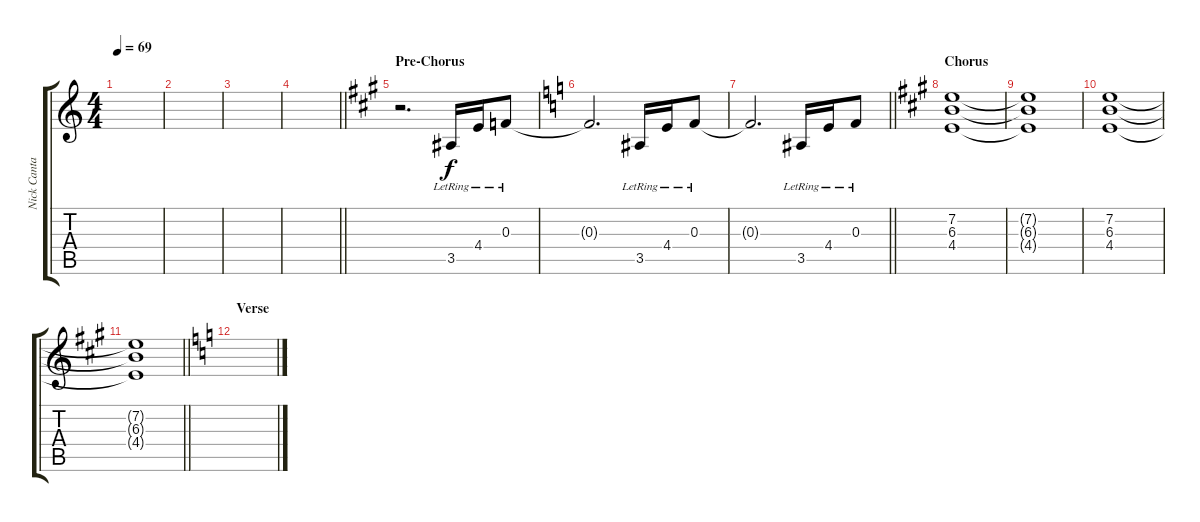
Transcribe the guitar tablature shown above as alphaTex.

\track ("Nick Cantanese" "Nick Canta") {instrument electricguitarclean}
\staff {score tabs}
\tuning (D4 A3 F3 C3 G2 D2) {hide}
\ts (4 4)
\tempo 69
\clef g2
\ks c
|
|
|
\barLineRight lightlight
|
\section ("" "Pre-Chorus")
\ks a
r.2{d} 3.5{lr}.16 4.4{lr}.16 0.3{lr}.8 |
\ks c
0.3{t}.2{d} 3.5{lr}.16 4.4{lr}.16 0.3{lr}.8 |
\barLineRight lightlight
0.3{t}.2{d} 3.5{lr}.16 4.4{lr}.16 0.3{lr}.8 |
\section ("" "Chorus")
\ks a
(7.2 6.3 4.4).1 |
(7.2{t} 6.3{t} 4.4{t}).1 |
(7.2 6.3 4.4).1 |
\barLineRight lightlight
(7.2{t} 6.3{t} 4.4{t}).1 |
\section ("" "Verse")
\ks c
